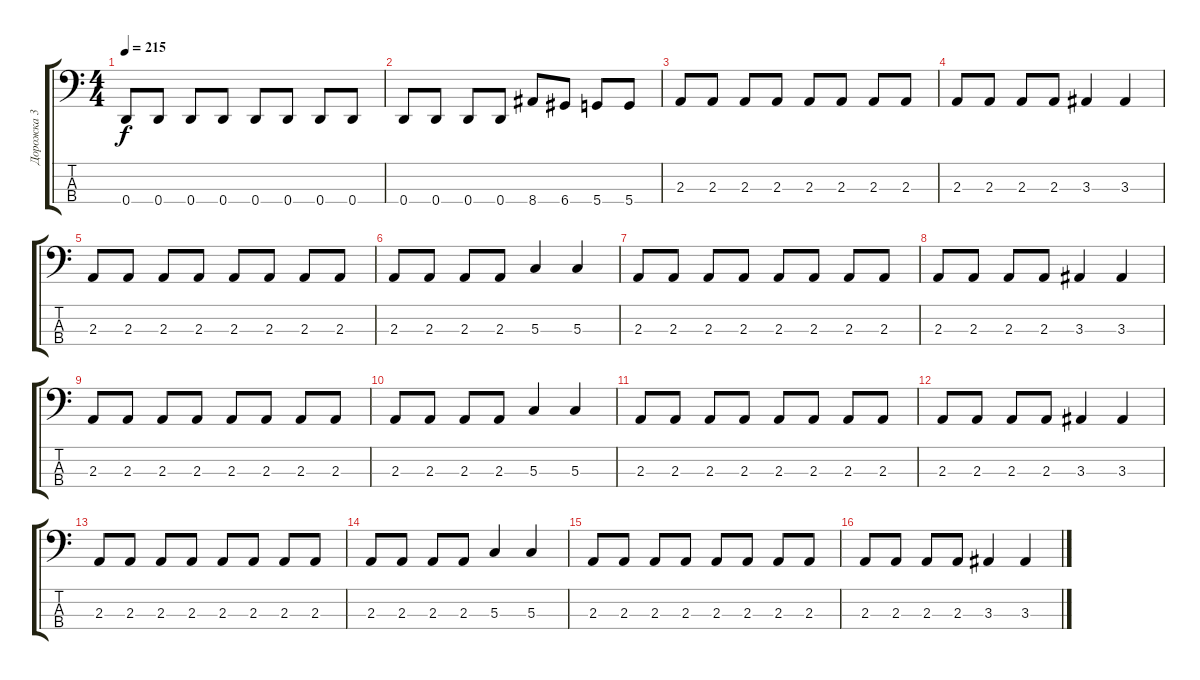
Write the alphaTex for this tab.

\track ("Дорожка 3" "Дорожка 3") {instrument electricbasspick}
\staff {score tabs}
\tuning (F2 C2 G1 D1) {hide}
\ts (4 4)
\tempo 215
\clef f4
\ks c
0.4.8{dy f} 0.4.8 0.4.8 0.4.8 0.4.8 0.4.8 0.4.8 0.4.8 |
0.4.8 0.4.8 0.4.8 0.4.8 8.4.8 6.4.8 5.4.8 5.4.8 |
2.3.8 2.3.8 2.3.8 2.3.8 2.3.8 2.3.8 2.3.8 2.3.8 |
2.3.8 2.3.8 2.3.8 2.3.8 3.3.4 3.3.4 |
2.3.8 2.3.8 2.3.8 2.3.8 2.3.8 2.3.8 2.3.8 2.3.8 |
2.3.8 2.3.8 2.3.8 2.3.8 5.3.4 5.3.4 |
2.3.8 2.3.8 2.3.8 2.3.8 2.3.8 2.3.8 2.3.8 2.3.8 |
2.3.8 2.3.8 2.3.8 2.3.8 3.3.4 3.3.4 |
2.3.8 2.3.8 2.3.8 2.3.8 2.3.8 2.3.8 2.3.8 2.3.8 |
2.3.8 2.3.8 2.3.8 2.3.8 5.3.4 5.3.4 |
2.3.8 2.3.8 2.3.8 2.3.8 2.3.8 2.3.8 2.3.8 2.3.8 |
2.3.8 2.3.8 2.3.8 2.3.8 3.3.4 3.3.4 |
2.3.8 2.3.8 2.3.8 2.3.8 2.3.8 2.3.8 2.3.8 2.3.8 |
2.3.8 2.3.8 2.3.8 2.3.8 5.3.4 5.3.4 |
2.3.8 2.3.8 2.3.8 2.3.8 2.3.8 2.3.8 2.3.8 2.3.8 |
2.3.8 2.3.8 2.3.8 2.3.8 3.3.4 3.3.4
